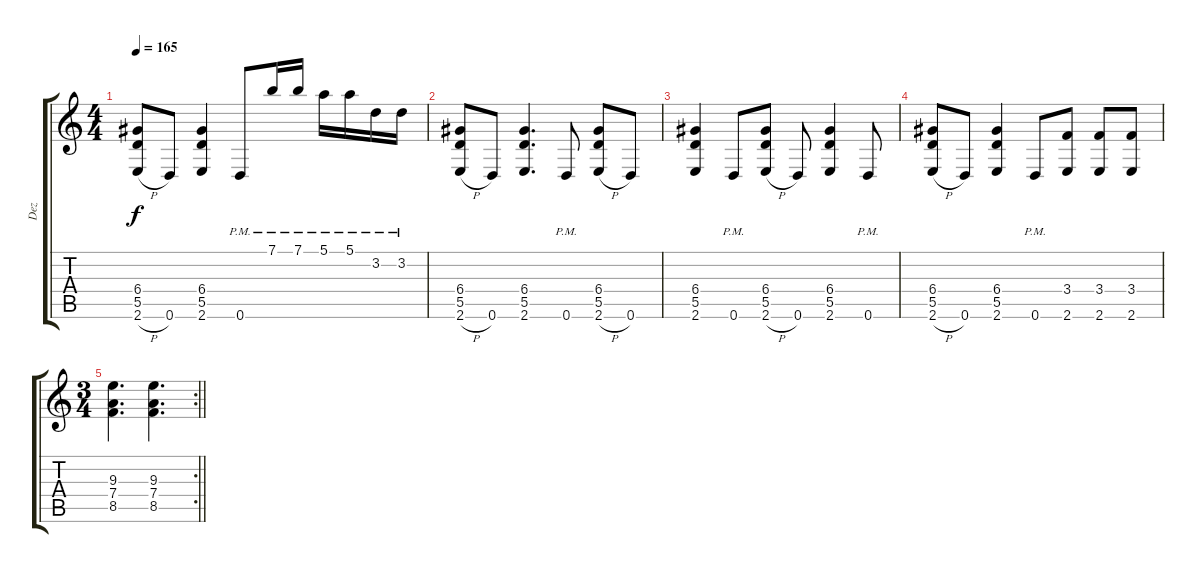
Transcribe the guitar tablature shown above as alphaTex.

\track ("Dez" "Dez") {instrument electricguitarjazz}
\staff {score tabs}
\tuning (E4 B3 G3 D3 A2 D2) {hide}
\ts (4 4)
\tempo 165
\clef g2
\ks c
(6.4 5.5 2.6{h}).8{dy f} 0.6.8 (6.4 5.5 2.6).4 0.6{pm}.8 7.1{pm}.16 7.1{pm}.16 5.1{pm}.16 5.1{pm}.16 3.2{pm}.16 3.2{pm}.16 |
(6.4 5.5 2.6{h}).8 0.6.8 (6.4 5.5 2.6).4{d} 0.6{pm}.8 (6.4 5.5 2.6{h}).8 0.6.8 |
(6.4 5.5 2.6).4 0.6{pm}.8 (6.4 5.5 2.6{h}).8 0.6.8 (6.4 5.5 2.6).4 0.6{pm}.8 |
(6.4 5.5 2.6{h}).8 0.6.8 (6.4 5.5 2.6).4 0.6{pm}.8 (3.4 2.6).8 (3.4 2.6).8 (3.4 2.6).8 |
\rc 2
\ts (3 4)
\barLineRight lightlight
(9.3 7.4 8.5).4{d} (9.3 7.4 8.5).4{d}
